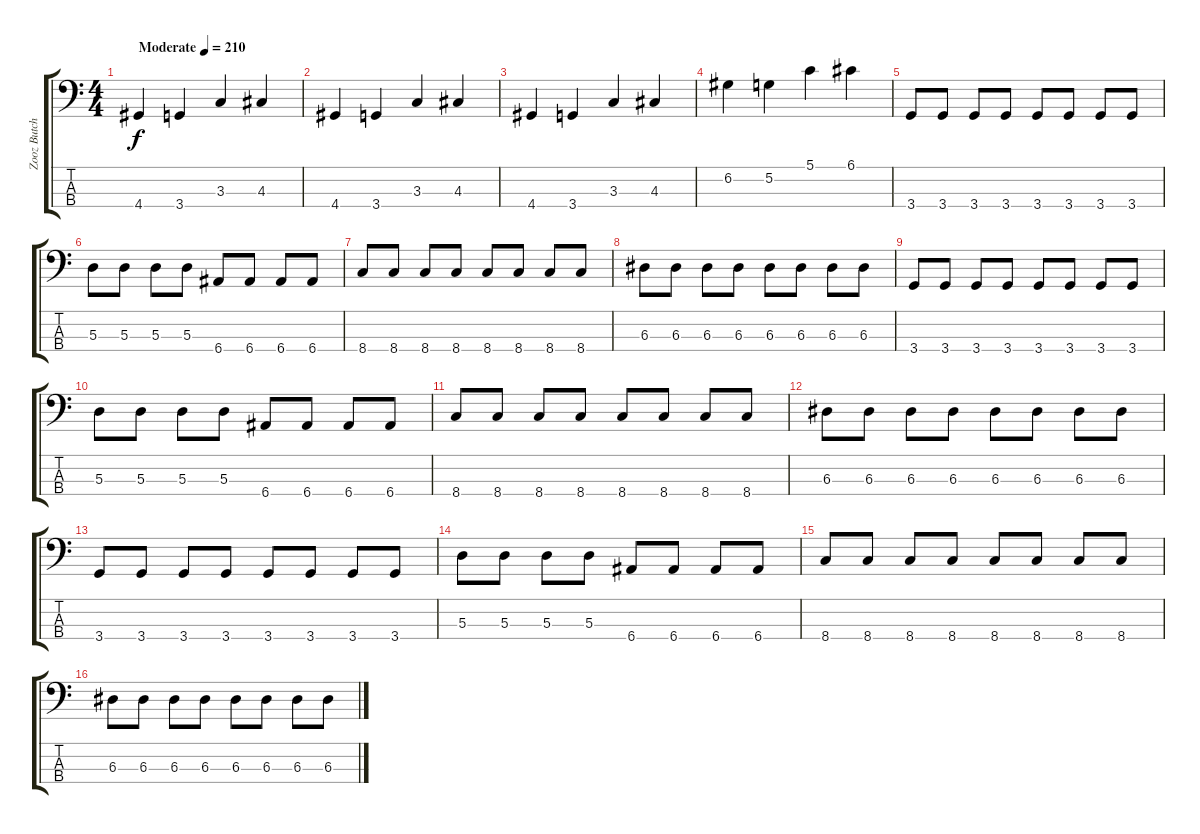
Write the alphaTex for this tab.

\track ("Zooz Butcher" "Zooz Butch") {instrument electricbasspick}
\staff {score tabs}
\tuning (G2 D2 A1 E1) {hide}
\ts (4 4)
\tempo (210 "Moderate")
\clef f4
\ks c
4.4.4{dy f instrument electricbasspick} 3.4.4 3.3.4 4.3.4 |
4.4.4 3.4.4 3.3.4 4.3.4 |
4.4.4 3.4.4 3.3.4 4.3.4 |
6.2.4 5.2.4 5.1.4 6.1.4 |
3.4.8 3.4.8 3.4.8 3.4.8 3.4.8 3.4.8 3.4.8 3.4.8 |
5.3.8 5.3.8 5.3.8 5.3.8 6.4.8 6.4.8 6.4.8 6.4.8 |
8.4.8 8.4.8 8.4.8 8.4.8 8.4.8 8.4.8 8.4.8 8.4.8 |
6.3.8 6.3.8 6.3.8 6.3.8 6.3.8 6.3.8 6.3.8 6.3.8 |
3.4.8 3.4.8 3.4.8 3.4.8 3.4.8 3.4.8 3.4.8 3.4.8 |
5.3.8 5.3.8 5.3.8 5.3.8 6.4.8 6.4.8 6.4.8 6.4.8 |
8.4.8 8.4.8 8.4.8 8.4.8 8.4.8 8.4.8 8.4.8 8.4.8 |
6.3.8 6.3.8 6.3.8 6.3.8 6.3.8 6.3.8 6.3.8 6.3.8 |
3.4.8 3.4.8 3.4.8 3.4.8 3.4.8 3.4.8 3.4.8 3.4.8 |
5.3.8 5.3.8 5.3.8 5.3.8 6.4.8 6.4.8 6.4.8 6.4.8 |
8.4.8 8.4.8 8.4.8 8.4.8 8.4.8 8.4.8 8.4.8 8.4.8 |
6.3.8 6.3.8 6.3.8 6.3.8 6.3.8 6.3.8 6.3.8 6.3.8
